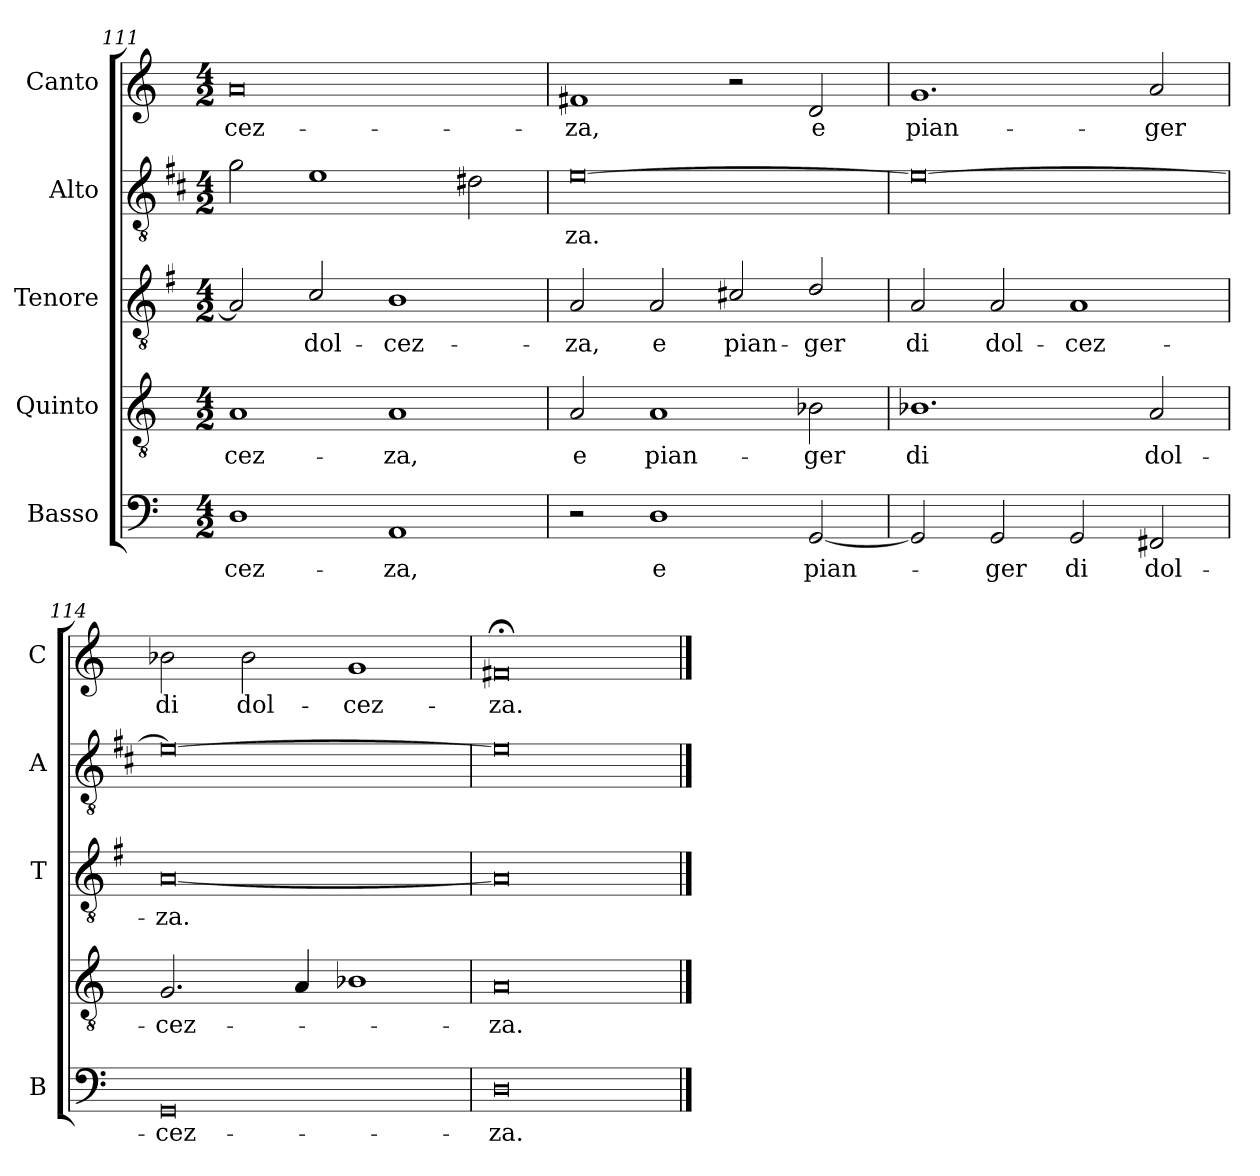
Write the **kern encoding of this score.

**kern	**text	**kern	**text	**kern	**text	**kern	**text	**kern	**text
*part5	*part5	*part4	*part4	*part3	*part3	*part2	*part2	*part1	*part1
*staff5	*staff5	*staff4	*staff4	*staff3	*staff3	*staff2	*staff2	*staff1	*staff1
*I"Basso	*	*I"Quinto	*	*I"Tenore	*	*I"Alto	*	*I"Canto	*
*I'B	*	*	*	*I'T	*	*I'A	*	*I'C	*
!!LO:LB:g=z
*clefF4	*	*clefGv2	*	*clefGv2	*	*clefGv2	*	*clefG2	*
*	*	*	*	*ITrd4c7	*	*ITrd1c2	*	*	*
*k[]	*	*k[]	*	*k[]	*	*k[]	*	*k[]	*
*C:	*	*C:	*	*C:	*	*C:	*	*C:	*
*M4/2	*	*M4/2	*	*M4/2	*	*M4/2	*	*M4/2	*
=111	=111	=111	=111	=111	=111	=111	=111	=111	=111
!	!LO:LY:b	!	!LO:LY:b	!	!	!	!	!	!LO:LY:b
1D	-cez-	1A	-cez-	2D/]	.	2f\	.	0a	-cez-
!	!	!	!	!	!LO:LY:b	!	!	!	!
.	.	.	.	2F/	dol-	1d	.	.	.
!	!LO:LY:b	!	!LO:LY:b	!	!LO:LY:b	!	!	!	!
1AA	-za,	1A	-za,	1E	-cez-	.	.	.	.
.	.	.	.	.	.	2c#X\	.	.	.
=112	=112	=112	=112	=112	=112	=112	=112	=112	=112
!	!	!	!LO:LY:b	!	!LO:LY:b	!	!LO:LY:b	!	!LO:LY:b
2r	.	2A/	e	2D/	-za,	[0d	-za.	1f#X	-za,
!	!LO:LY:b	!	!LO:LY:b	!	!LO:LY:b	!	!	!	!
1D	e	1A	pian-	2D/	e	.	.	.	.
!	!	!	!	!	!LO:LY:b	!	!	!	!
.	.	.	.	2F#X/	pian-	.	.	2r	.
!	!LO:LY:b	!	!LO:LY:b	!	!LO:LY:b	!	!	!	!LO:LY:b
[2GG/	pian-	2B-X\	-ger	2G/	-ger	.	.	2d/	e
=113	=113	=113	=113	=113	=113	=113	=113	=113	=113
!	!	!	!LO:LY:b	!	!LO:LY:b	!	!	!	!LO:LY:b
2GG/]	.	1.B-X	di	2D/	di	0d_	.	1.g	pian-
!	!LO:LY:b	!	!	!	!LO:LY:b	!	!	!	!
2GG/	-ger	.	.	2D/	dol-	.	.	.	.
!	!LO:LY:b	!	!	!	!LO:LY:b	!	!	!	!
2GG/	di	.	.	1D	-cez-	.	.	.	.
!	!LO:LY:b	!	!LO:LY:b	!	!	!	!	!	!LO:LY:b
2FF#X/	dol-	2A/	dol-	.	.	.	.	2a/	-ger
=114	=114	=114	=114	=114	=114	=114	=114	=114	=114
!	!LO:LY:b	!	!LO:LY:b	!	!LO:LY:b	!	!	!	!LO:LY:b
0GG	-cez-	2.G/	-cez-	[0D	-za.	0d_	.	2b-X\	di
!	!	!	!	!	!	!	!	!	!LO:LY:b
.	.	.	.	.	.	.	.	2b-\	dol-
.	.	4A/	.	.	.	.	.	.	.
!	!	!	!	!	!	!	!	!	!LO:LY:b
.	.	1B-X	.	.	.	.	.	1g	-cez-
=115	=115	=115	=115	=115	=115	=115	=115	=115	=115
!	!LO:LY:b	!	!LO:LY:b	!	!	!	!	!	!LO:LY:b
0D	-za.	0A	-za.	0D]	.	0d]	.	0f#X;<	-za.
==	==	==	==	==	==	==	==	==	==
*-	*-	*-	*-	*-	*-	*-	*-	*-	*-
